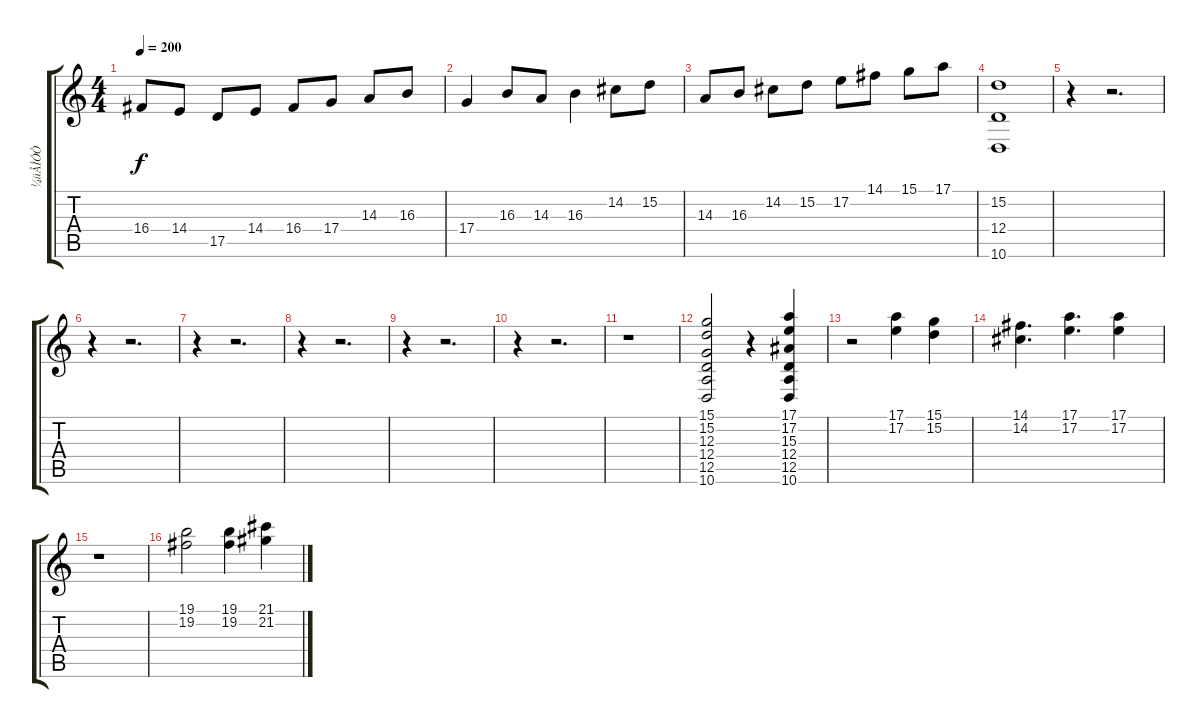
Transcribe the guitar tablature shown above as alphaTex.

\track ("¼üÅÌÓÒ" "¼üÅÌÓÒ") {instrument violin}
\staff {score tabs}
\tuning (E4 B3 G3 D3 A2 E2) {hide}
\ts (4 4)
\tempo 200
\clef g2
\ks c
16.4.8{dy f} 14.4.8 17.5.8 14.4.8 16.4.8 17.4.8 14.3.8 16.3.8 |
17.4.4 16.3.8 14.3.8 16.3.4 14.2.8 15.2.8 |
14.3.8 16.3.8 14.2.8 15.2.8 17.2.8 14.1.8 15.1.8 17.1.8 |
(15.2 12.4 10.6).1 |
r.4 r.2{d} |
r.4 r.2{d} |
r.4 r.2{d} |
r.4 r.2{d} |
r.4 r.2{d} |
r.4 r.2{d} |
r.1 |
(15.1 15.2 12.3 12.4 12.5 10.6).2 r.4 (17.1 17.2 15.3 12.4 12.5 10.6).4 |
r.2 (17.1 17.2).4 (15.1 15.2).4 |
(14.1 14.2).4{d} (17.1 17.2).4{d} (17.1 17.2).4 |
r.1 |
(19.1 19.2).2 (19.1 19.2).4 (21.1 21.2).4
